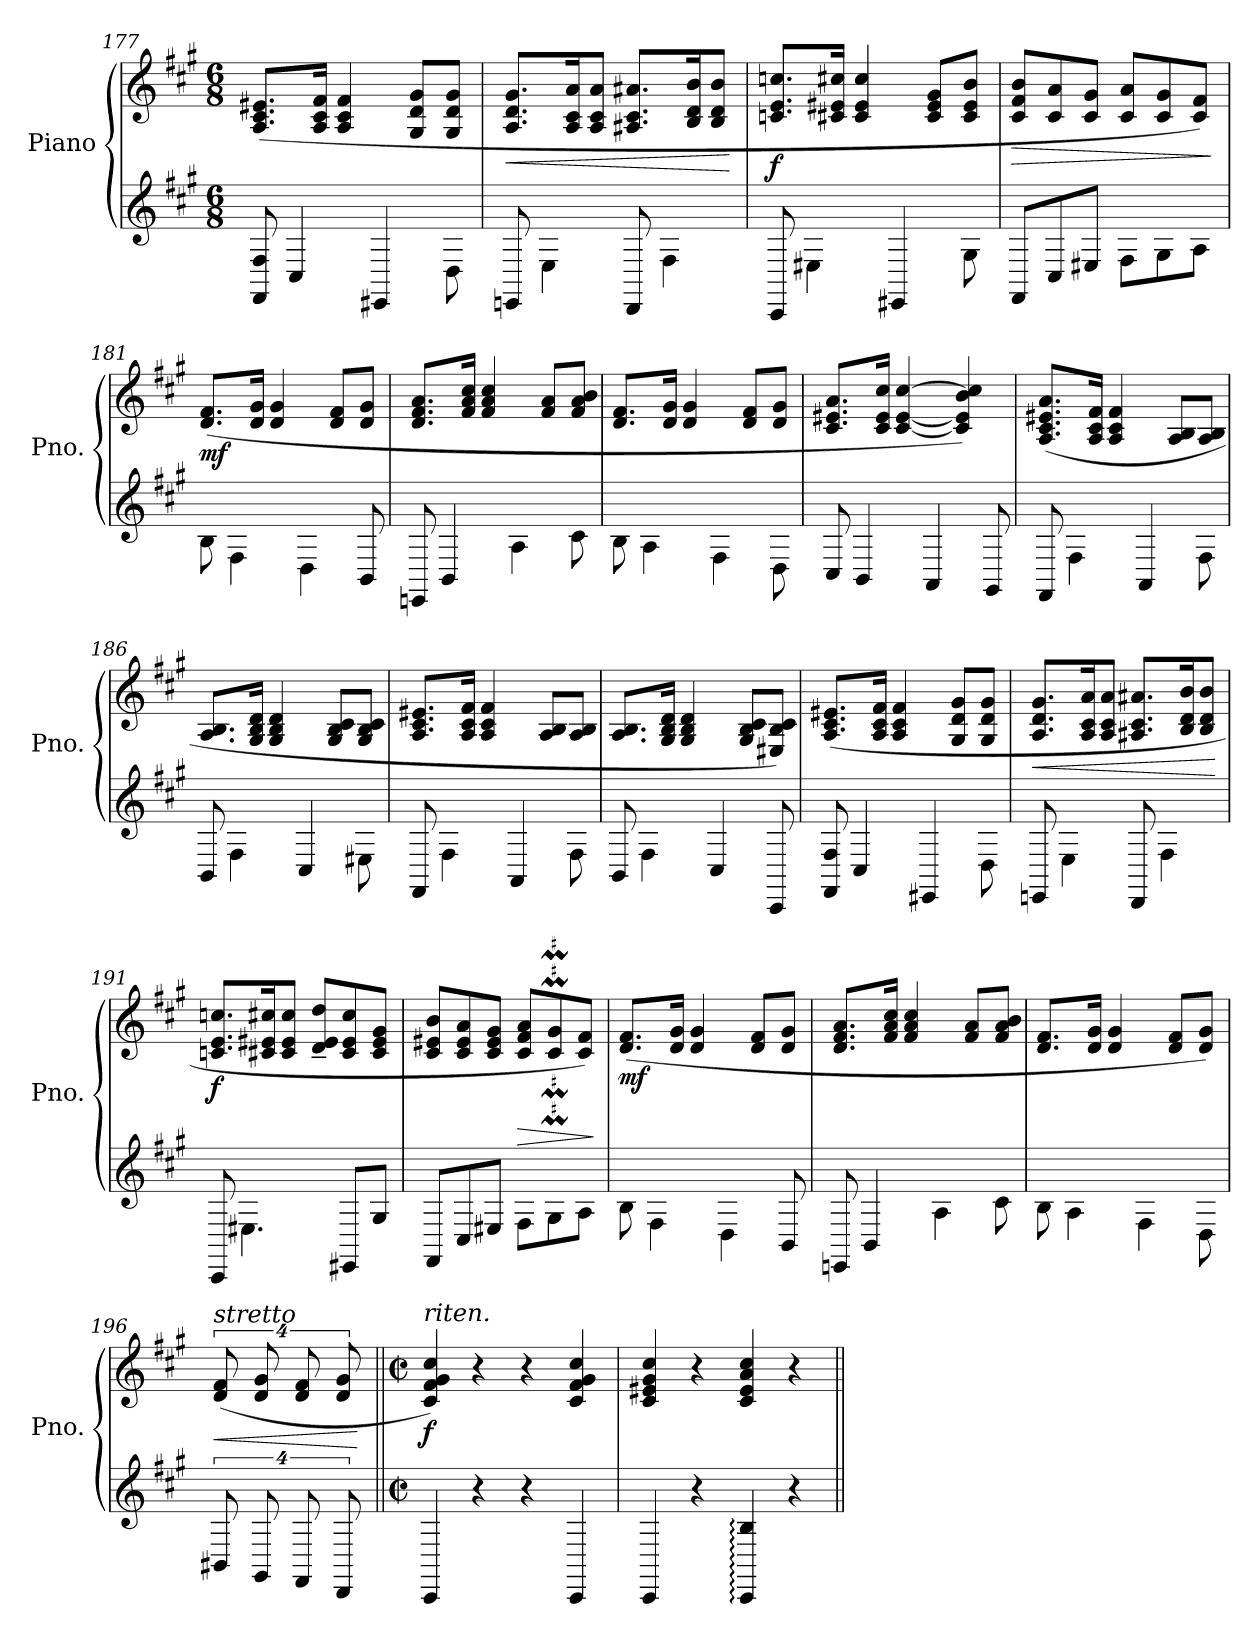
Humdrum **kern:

**kern	**kern	**dynam
*part1	*part1	*part1
*staff2	*staff1	*staff1/2
*I"Piano	*	*
*I'Pno.	*	*
*clefG2	*clefG2	*
*k[f#c#g#]	*k[f#c#g#]	*
*M6/8	*M6/8	*
=177	=177	=177
8FF#/ 8F#/	(>8.A/ 8.c#/ 8.e#X/L	.
4C#/	.	.
.	16A/ 16c#/ 16f#/Jk	.
.	4A/ 4c#/ 4f#/	.
4EE#X/	.	.
.	8G#/ 8d/ 8g#/L	.
8D\	8G#/ 8d/ 8g#/J	.
!!LO:LB:g=z
=178	=178	=178
!	!	!LO:HP:b
8EEn/	8.A/ 8.d/ 8.g#/L	<
4E\	.	.
.	16A/ 16c#/ 16a/K	.
.	8A/ 8c#/ 8a/J	.
8DD/	8.A#X/ 8.c#/ 8.a#X/L	.
4F#\	.	.
.	16B/ 16d/ 16b/K	.
.	8B/ 8d/ 8b/J	.
.	.	[
=179	=179	=179
!	!	!LO:DY:b
8CC#/	8.cn/ 8.e/ 8.ccn/L	f
4E#X\	.	.
.	16c#X/ 16e#X/ 16cc#X/Jk	.
.	4c#/ 4e#/ 4cc#/	.
4EE#X/	.	.
.	8c#/ 8e#/ 8g#/L	.
8G#\	8c#/ 8e#/ 8b/J	.
=180	=180	=180
!	!	!LO:HP:b
8FF#/L	8c#/ 8f#/ 8b/L	>
8C#/	8c#/ 8a/	.
8E#X/J	8c#/ 8g#/J	.
8F#\L	8c#/ 8a/L	.
8G#\	8c#/ 8g#/	.
8A\J	8c#/ 8f#/J)	.
.	.	]
=181	=181	=181
!	!	!LO:DY:b
8B\	(>8.d/ 8.f#/L	mf
4F#\	.	.
.	16d/ 16g#/Jk	.
.	4d/ 4g#/	.
4D\	.	.
.	8d/ 8f#/L	.
8BB/	8d/ 8g#/J	.
=182	=182	=182
8EEn/	8.d/ 8.f#/ 8.a/L	.
4BB/	.	.
.	16f#/ 16a/ 16cc#/Jk	.
.	4f#/ 4a/ 4cc#/	.
4A\	.	.
.	8f#/ 8a/L	.
8c#\	8f#/ 8a/ 8b/J	.
!!LO:LB:g=z
=183	=183	=183
8B\	8.d/ 8.f#/L	.
4A\	.	.
.	16d/ 16g#/Jk	.
.	4d/ 4g#/	.
4F#\	.	.
.	8d/ 8f#/L	.
8D\	8d/ 8g#/J	.
=184	=184	=184
8C#/	8.c#/ 8.e#X/ 8.a/L	.
4BB/	.	.
.	16c#/ 16e#/ 16cc#/Jk	.
.	[4c#/ [4e#/ [4cc#/	.
4AA/	.	.
.	4c#/] 4e#/] 4b/ 4cc#/])	.
8GG#/	.	.
=185	=185	=185
8FF#/	(>8.A/ 8.c#/ 8.e#X/ 8.a/L	.
4F#\	.	.
.	16A/ 16c#/ 16f#/Jk	.
.	4A/ 4c#/ 4f#/	.
4AA/	.	.
.	8A/ 8B/L	.
8F#\	8A/ 8B/J	.
=186	=186	=186
8BB/	8.A/ 8.B/L	.
4F#\	.	.
.	16G#/ 16B/ 16d/Jk	.
.	4G#/ 4B/ 4d/	.
4C#/	.	.
.	8G#/ 8B/ 8c#/L	.
8E#X\	8G#/ 8B/ 8c#/J	.
=187	=187	=187
8FF#/	8.A/ 8.c#/ 8.e#X/L	.
4F#\	.	.
.	16A/ 16c#/ 16f#/Jk	.
.	4A/ 4c#/ 4f#/	.
4AA/	.	.
.	8A/ 8B/L	.
8F#\	8A/ 8B/J	.
!!LO:LB:g=z
=188	=188	=188
8BB/	8.A/ 8.B/L	.
4F#\	.	.
.	16G#/ 16B/ 16d/Jk	.
.	4G#/ 4B/ 4d/	.
4C#/	.	.
.	8G#/ 8B/ 8c#/L	.
8CC#/	8E#X/ 8B/ 8c#/J)	.
=189	=189	=189
8FF#/ 8F#/	(>8.A/ 8.c#/ 8.e#X/L	.
4C#/	.	.
.	16A/ 16c#/ 16f#/Jk	.
.	4A/ 4c#/ 4f#/	.
4EE#X/	.	.
.	8G#/ 8d/ 8g#/L	.
8D\	8G#/ 8d/ 8g#/J	.
=190	=190	=190
!	!	!LO:HP:b
8EEn/	8.A/ 8.d/ 8.g#/L	<
4E\	.	.
.	16A/ 16c#/ 16a/K	.
.	8A/ 8c#/ 8a/J	.
8DD/	8.A#X/ 8.c#/ 8.a#X/L	.
4F#\	.	.
.	16B/ 16d/ 16b/K	.
.	8B/ 8d/ 8b/J	.
.	.	[
=191	=191	=191
!	!	!LO:DY:b
8CC#/	8.cn/ 8.e/ 8.ccn/L	f
4.E#X\	.	.
.	16c#X/ 16e#X/ 16cc#X/K	.
.	8c#/ 8e#/ 8cc#/J	.
.	8d/~ 8e#/~ 8dd/~L	.
8EE#X/L	8c#/ 8e#/ 8cc#/	.
8G#/J	8c#/ 8e#/ 8g#/J	.
!!LO:PB:g=z
=192	=192	=192
8FF#/L	8c#/ 8e#X/ 8b/L	.
8C#/	8c#/ 8e#/ 8a/	.
8E#X/J	8c#/ 8e#/ 8g#/J	.
!	!	!LO:HP:b
8F#\L	8c#/ 8f#/ 8a/L	>
8G#\	8c#/M 8g#/M	.
8A\J	8c#/ 8f#/J)	.
.	.	]
=193	=193	=193
!	!	!LO:DY:b
8B\	(>8.d/ 8.f#/L	mf
4F#\	.	.
.	16d/ 16g#/Jk	.
.	4d/ 4g#/	.
4D\	.	.
.	8d/ 8f#/L	.
8BB/	8d/ 8g#/J	.
=194	=194	=194
8EEn/	8.d/ 8.f#/ 8.a/L	.
4BB/	.	.
.	16f#/ 16a/ 16cc#/Jk	.
.	4f#/ 4a/ 4cc#/	.
4A\	.	.
.	8f#/ 8a/L	.
8c#\	8f#/ 8a/ 8b/J	.
=195	=195	=195
8B\	8.d/ 8.f#/L	.
4A\	.	.
.	16d/ 16g#/Jk	.
.	4d/ 4g#/	.
4F#\	.	.
.	8d/ 8f#/L	.
8D\	8d/ 8g#/J)	.
=196	=196	=196
!	!LO:TX:a:i:t=stretto	!
!	!	!LO:HP:b
16%3BB#X/	(>16%3d/ 16%3f#/	<
16%3GG#/	16%3d/ 16%3g#/	.
16%3FF#/	16%3d/ 16%3f#/	.
16%3DD/	16%3d/ 16%3g#/	.
.	.	[
=197||	=197||	=197||
*M2/2	*M2/2	*
*met(c|)	*met(c|)	*
!	!LO:TX:a:i:t=riten.	!
!	!	!LO:DY:b
4CC#/	4c#/ 4f#/ 4g#/ 4cc#/)	f
4r	4r	.
4r	4r	.
4CC#/	4c#/ 4f#/ 4g#/ 4cc#/	.
!!LO:LB:g=z
=198	=198	=198
4CC#/	4c#/ 4e#X/ 4g#/ 4cc#/	.
4r	4r	.
4CC#/: 4B/:	4c#/ 4e#/ 4a/ 4cc#/	.
4r	4r	.
=||	=||	=||
*-	*-	*-
